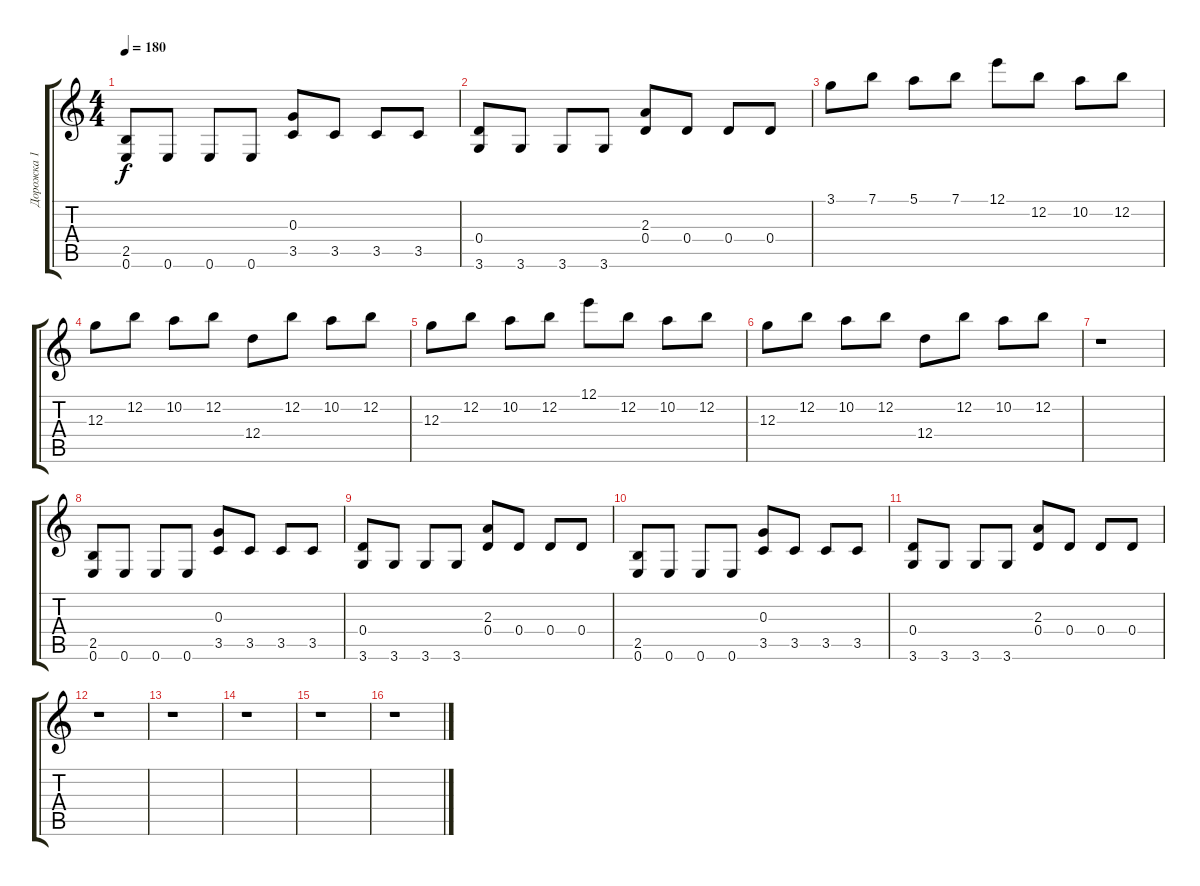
\track ("Дорожка 1" "Дорожка 1") {instrument distortionguitar}
\staff {score tabs}
\tuning (E4 B3 G3 D3 A2 E2) {hide}
\ts (4 4)
\tempo 180
\clef g2
\ks c
(2.5 0.6).8{dy f} 0.6.8 0.6.8 0.6.8 (0.3 3.5).8 3.5.8 3.5.8 3.5.8 |
(0.4 3.6).8 3.6.8 3.6.8 3.6.8 (2.3 0.4).8 0.4.8 0.4.8 0.4.8 |
3.1.8 7.1.8 5.1.8 7.1.8 12.1.8 12.2.8 10.2.8 12.2.8 |
12.3.8 12.2.8 10.2.8 12.2.8 12.4.8 12.2.8 10.2.8 12.2.8 |
12.3.8 12.2.8 10.2.8 12.2.8 12.1.8 12.2.8 10.2.8 12.2.8 |
12.3.8 12.2.8 10.2.8 12.2.8 12.4.8 12.2.8 10.2.8 12.2.8 |
r.1 |
(2.5 0.6).8 0.6.8 0.6.8 0.6.8 (0.3 3.5).8 3.5.8 3.5.8 3.5.8 |
(0.4 3.6).8 3.6.8 3.6.8 3.6.8 (2.3 0.4).8 0.4.8 0.4.8 0.4.8 |
(2.5 0.6).8 0.6.8 0.6.8 0.6.8 (0.3 3.5).8 3.5.8 3.5.8 3.5.8 |
(0.4 3.6).8 3.6.8 3.6.8 3.6.8 (2.3 0.4).8 0.4.8 0.4.8 0.4.8 |
r.1 |
r.1 |
r.1 |
r.1 |
r.1
